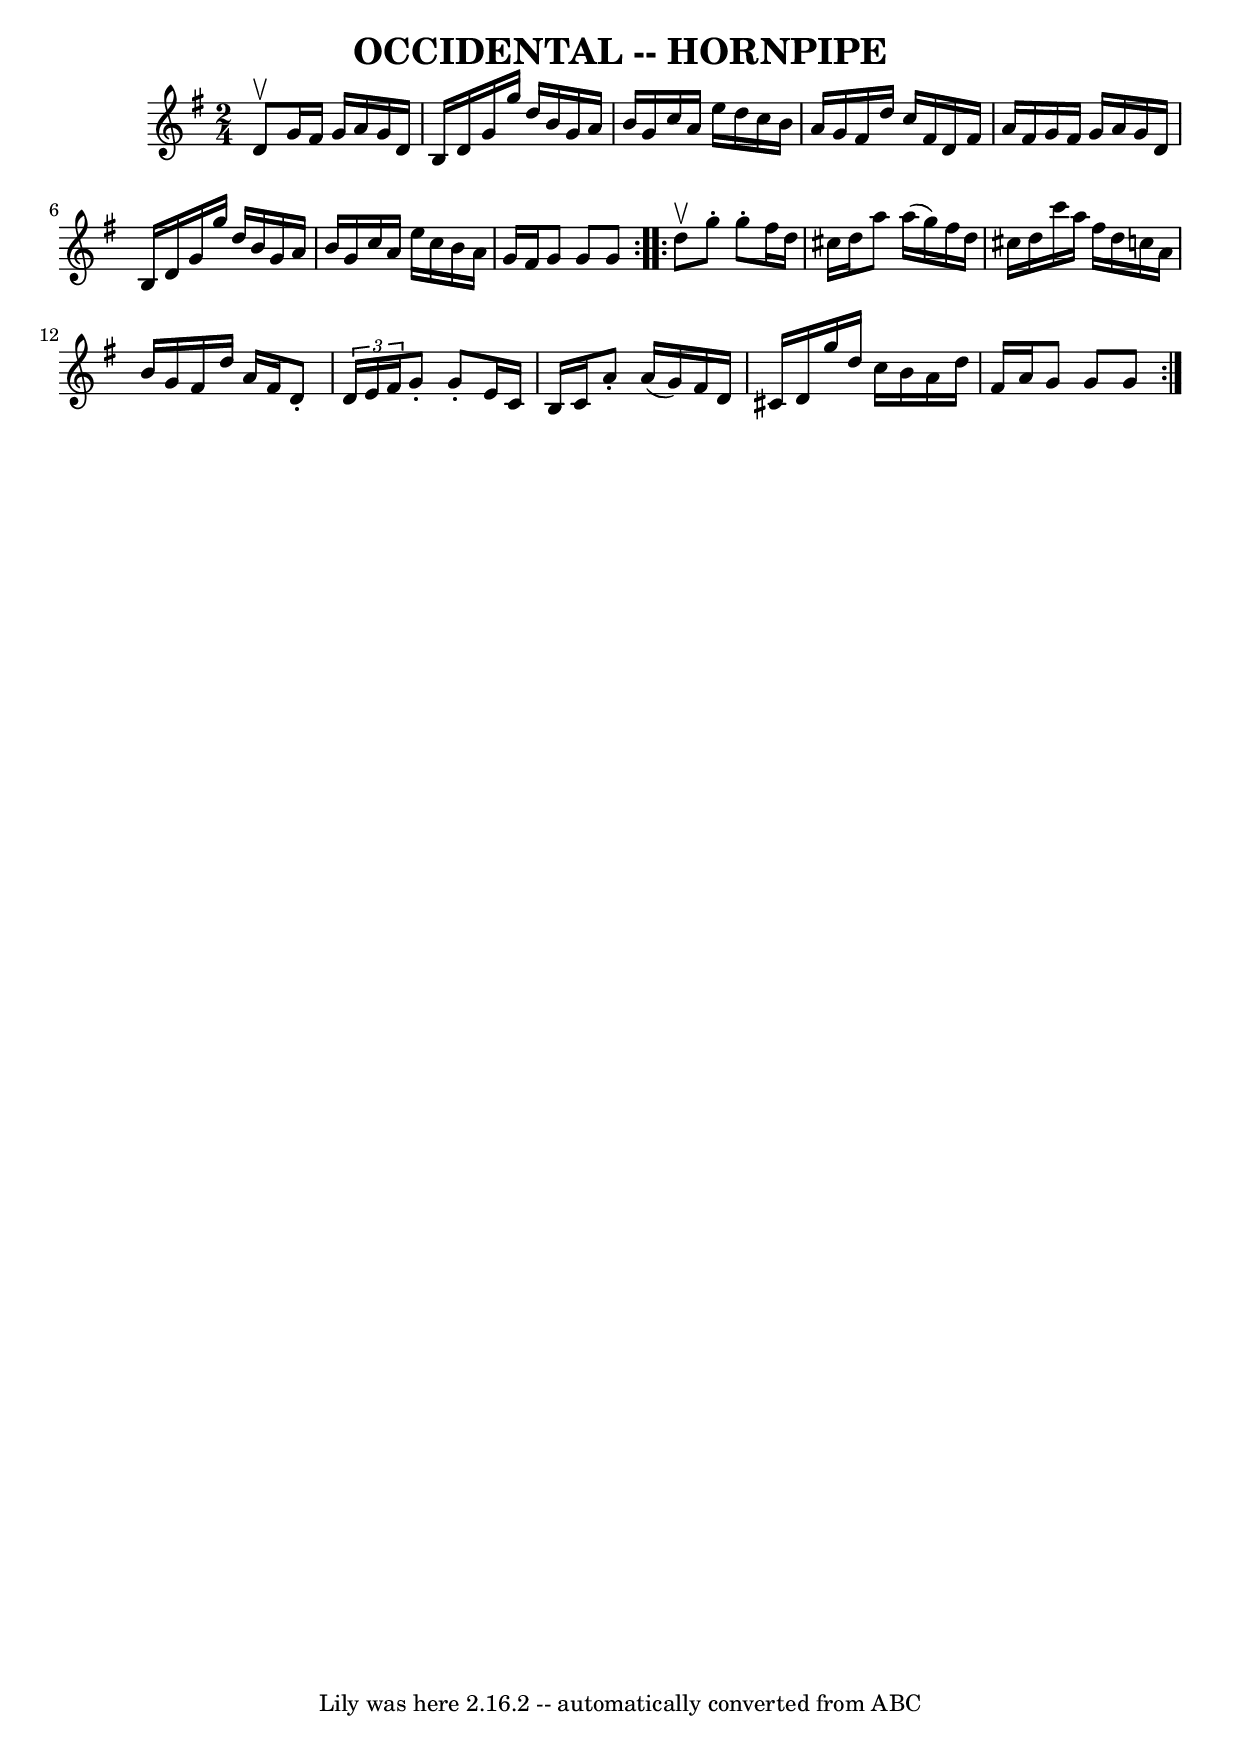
\version "2.16.2"
\include "Mammoth.ily"
\header {
	%% book = "Ryan's Mammoth Collection of Fiddle Tunes"
	crossRefNumber = "1"
	footnotes = ""
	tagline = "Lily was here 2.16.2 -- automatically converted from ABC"
	title = "OCCIDENTAL -- HORNPIPE"
}
voicedefault =  {


\repeat volta 2 {
\time 2/4 
\key g \major d'8^\upbow       |
 g'16 fis'16 g'16   
 a'16 g'16 d'16 b16 d'16    |
 g'16 g''16 d''16    
b'16 g'16 a'16 b'16 g'16    |
 c''16 a'16 e''16    
d''16 c''16 b'16 a'16 g'16    |
 fis'16 d''16 c''16   
 fis'16 d'16 fis'16 a'16 fis'16    |
     |
 g'16    
fis'16 g'16 a'16 g'16 d'16 b16 d'16    |
 g'16    
g''16 d''16 b'16 g'16 a'16 b'16 g'16    |
 c''16    
a'16 e''16 c''16 b'16 a'16 g'16 fis'16    |
 g'8    
g'8 g'8    }     \repeat volta 2 { d''8^\upbow       |
 g''8 -.   
g''8 -. fis''16 d''16 cis''16 d''16    |
 a''8 a''16 (
g''16) fis''16 d''16 cis''16 d''16    |
 c'''16 a''16  
 fis''16 d''16 c''16 a'16 b'16 g'16    |
 fis'16    
d''16 a'16 fis'16 d'8 -. \times 2/3 { d'16 e'16 fis'16  }   
|
     |
 g'8 -. g'8 -. e'16 c'16 b16 c'16    
|
 a'8 -. a'16 (g'16) fis'16 d'16 cis'16 d'16    
|
 g''16 d''16 c''16 b'16 a'16 d''16 fis'16 a'16   
 |
 g'8 g'8 g'8    }   
}

\score{
    <<

	\context Staff="default"
	{
	    \voicedefault 
	}

    >>
	\layout {
	}
	\midi {}
}
